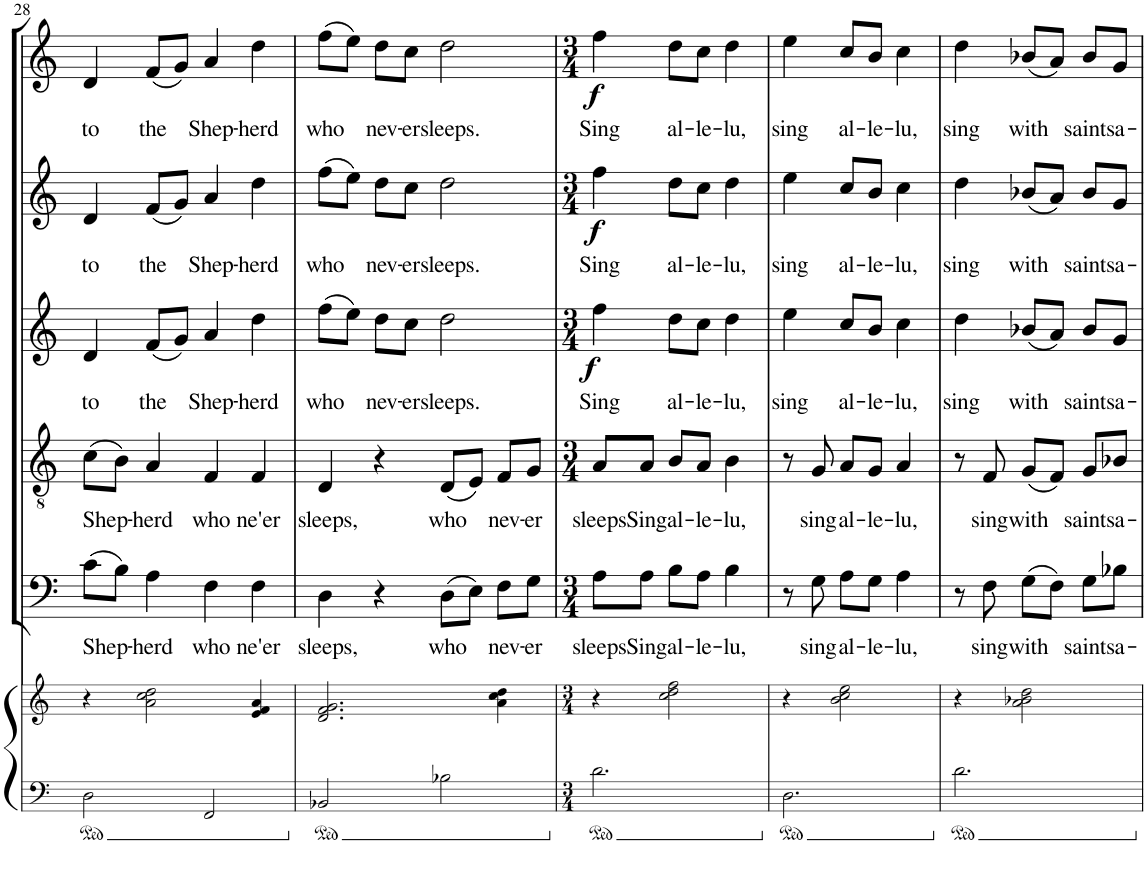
**kern	**kern	**kern	**text	**kern	**text	**kern	**text	**dynam	**kern	**text	**dynam	**kern	**text	**dynam
*part7	*part6	*part5	*part5	*part4	*part4	*part3	*part3	*part3	*part2	*part2	*part2	*part1	*part1	*part1
*staff7	*staff6	*staff5	*staff5	*staff4	*staff4	*staff3	*staff3	*staff3	*staff2	*staff2	*staff2	*staff1	*staff1	*staff1
*I"LH	*I"RH	*I"Bassi	*	*I"Tenori	*	*I"Contralti	*	*	*I"Soprani II	*	*	*I"Soprani I	*	*
!!LO:PB:g=z
*clefF4	*clefG2	*clefF4	*	*clefGv2	*	*clefG2	*	*	*clefG2	*	*	*clefG2	*	*
*	*	*	*	*	*	*	*	*	*	*	*	*Trd1c2	*	*
*k[]	*k[]	*k[]	*	*k[]	*	*k[]	*	*	*k[]	*	*	*k[]	*	*
*M4/4	*M4/4	*M4/4	*	*M4/4	*	*M4/4	*	*	*M4/4	*	*	*M4/4	*	*
*ped	*	*	*	*	*	*	*	*	*	*	*	*	*	*
=28	=28	=28	=28	=28	=28	=28	=28	=28	=28	=28	=28	=28	=28	=28
!	!	!	!LO:LY:b	!	!LO:LY:b	!	!LO:LY:b	!	!	!LO:LY:b	!	!	!LO:LY:b	!
2D\	4r	(8c\L	Shep-	(8c\L	Shep-	4d/	to	.	4d/	to	.	4d/	to	.
.	.	8B\J)	.	8B\J)	.	.	.	.	.	.	.	.	.	.
!	!	!	!LO:LY:b	!	!LO:LY:b	!	!LO:LY:b	!	!	!LO:LY:b	!	!	!LO:LY:b	!
.	2a\ 2cc\ 2dd\	4A\	-herd	4A/	-herd	(8f/L	the	.	(8f/L	the	.	(8f/L	the	.
.	.	.	.	.	.	8g/J)	.	.	8g/J)	.	.	8g/J)	.	.
!	!	!	!LO:LY:b	!	!LO:LY:b	!	!LO:LY:b	!	!	!LO:LY:b	!	!	!LO:LY:b	!
2FF/	.	4F\	who	4F/	who	4a/	Shep-	.	4a/	Shep-	.	4a/	Shep-	.
!	!	!	!LO:LY:b	!	!LO:LY:b	!	!LO:LY:b	!	!	!LO:LY:b	!	!	!LO:LY:b	!
.	4e/ 4f/ 4a/	4F\	ne'er	4F/	ne'er	4dd\	-herd	.	4dd\	-herd	.	4dd\	-herd	.
=29	=29	=29	=29	=29	=29	=29	=29	=29	=29	=29	=29	=29	=29	=29
*Xped	*	*	*	*	*	*	*	*	*	*	*	*	*	*
*ped	*	*	*	*	*	*	*	*	*	*	*	*	*	*
!	!	!	!LO:LY:b	!	!LO:LY:b	!	!LO:LY:b	!	!	!LO:LY:b	!	!	!LO:LY:b	!
2BB-X/	2.d/ 2.f/ 2.g/	4D\	sleeps,	4D/	sleeps,	(8ff\L	who	.	(8ff\L	who	.	(8ff\L	who	.
.	.	.	.	.	.	8ee\J)	.	.	8ee\J)	.	.	8ee\J)	.	.
!	!	!	!	!	!	!	!LO:LY:b	!	!	!LO:LY:b	!	!	!LO:LY:b	!
.	.	4r	.	4r	.	8dd\L	nev-	.	8dd\L	nev-	.	8dd\L	nev-	.
!	!	!	!	!	!	!	!LO:LY:b	!	!	!LO:LY:b	!	!	!LO:LY:b	!
.	.	.	.	.	.	8cc\J	-er	.	8cc\J	-er	.	8cc\J	-er	.
!	!	!	!LO:LY:b	!	!LO:LY:b	!	!LO:LY:b	!	!	!LO:LY:b	!	!	!LO:LY:b	!
2B-X\	.	(8D\L	who	(8D/L	who	2dd\	sleeps.	.	2dd\	sleeps.	.	2dd\	sleeps.	.
.	.	8E\J)	.	8E/J)	.	.	.	.	.	.	.	.	.	.
!	!	!	!LO:LY:b	!	!LO:LY:b	!	!	!	!	!	!	!	!	!
.	4a\ 4cc\ 4dd\	8F\L	nev-	8F/L	nev-	.	.	.	.	.	.	.	.	.
!	!	!	!LO:LY:b	!	!LO:LY:b	!	!	!	!	!	!	!	!	!
.	.	8G\J	-er	8G/J	-er	.	.	.	.	.	.	.	.	.
=30	=30	=30	=30	=30	=30	=30	=30	=30	=30	=30	=30	=30	=30	=30
*M3/4	*M3/4	*M3/4	*	*M3/4	*	*M3/4	*	*	*M3/4	*	*	*M3/4	*	*
*Xped	*	*	*	*	*	*	*	*	*	*	*	*	*	*
*ped	*	*	*	*	*	*	*	*	*	*	*	*	*	*
!	!	!	!LO:LY:b	!	!LO:LY:b	!	!LO:LY:b	!LO:DY:b	!	!LO:LY:b	!LO:DY:b	!	!LO:LY:b	!LO:DY:b
2.d\	4r	8A\L	sleeps	8A/L	sleeps	4ff\	Sing	f	4ff\	Sing	f	4ff\	Sing	f
!	!	!	!LO:LY:b	!	!LO:LY:b	!	!	!	!	!	!	!	!	!
.	.	8A\J	Sing	8A/J	Sing	.	.	.	.	.	.	.	.	.
!	!	!	!LO:LY:b	!	!LO:LY:b	!	!LO:LY:b	!	!	!LO:LY:b	!	!	!LO:LY:b	!
.	2cc\ 2dd\ 2ff\	8B\L	al-	8B/L	al-	8dd\L	al-	.	8dd\L	al-	.	8dd\L	al-	.
!	!	!	!LO:LY:b	!	!LO:LY:b	!	!LO:LY:b	!	!	!LO:LY:b	!	!	!LO:LY:b	!
.	.	8A\J	-le-	8A/J	-le-	8cc\J	-le-	.	8cc\J	-le-	.	8cc\J	-le-	.
!	!	!	!LO:LY:b	!	!LO:LY:b	!	!LO:LY:b	!	!	!LO:LY:b	!	!	!LO:LY:b	!
.	.	4B\	-lu,	4B\	-lu,	4dd\	-lu,	.	4dd\	-lu,	.	4dd\	-lu,	.
=31	=31	=31	=31	=31	=31	=31	=31	=31	=31	=31	=31	=31	=31	=31
*Xped	*	*	*	*	*	*	*	*	*	*	*	*	*	*
*ped	*	*	*	*	*	*	*	*	*	*	*	*	*	*
!	!	!	!	!	!	!	!LO:LY:b	!	!	!LO:LY:b	!	!	!LO:LY:b	!
2.D\	4r	8r	.	8r	.	4ee\	sing	.	4ee\	sing	.	4ee\	sing	.
!	!	!	!LO:LY:b	!	!LO:LY:b	!	!	!	!	!	!	!	!	!
.	.	8G\	sing	8G/	sing	.	.	.	.	.	.	.	.	.
!	!	!	!LO:LY:b	!	!LO:LY:b	!	!LO:LY:b	!	!	!LO:LY:b	!	!	!LO:LY:b	!
.	2b\ 2cc\ 2ee\	8A\L	al-	8A/L	al-	8cc/L	al-	.	8cc/L	al-	.	8cc/L	al-	.
!	!	!	!LO:LY:b	!	!LO:LY:b	!	!LO:LY:b	!	!	!LO:LY:b	!	!	!LO:LY:b	!
.	.	8G\J	-le-	8G/J	-le-	8b/J	-le-	.	8b/J	-le-	.	8b/J	-le-	.
!	!	!	!LO:LY:b	!	!LO:LY:b	!	!LO:LY:b	!	!	!LO:LY:b	!	!	!LO:LY:b	!
.	.	4A\	-lu,	4A/	-lu,	4cc\	-lu,	.	4cc\	-lu,	.	4cc\	-lu,	.
=32	=32	=32	=32	=32	=32	=32	=32	=32	=32	=32	=32	=32	=32	=32
*Xped	*	*	*	*	*	*	*	*	*	*	*	*	*	*
*ped	*	*	*	*	*	*	*	*	*	*	*	*	*	*
!	!	!	!	!	!	!	!LO:LY:b	!	!	!LO:LY:b	!	!	!LO:LY:b	!
2.d\	4r	8r	.	8r	.	4dd\	sing	.	4dd\	sing	.	4dd\	sing	.
!	!	!	!LO:LY:b	!	!LO:LY:b	!	!	!	!	!	!	!	!	!
.	.	8F\	sing	8F/	sing	.	.	.	.	.	.	.	.	.
!	!	!	!LO:LY:b	!	!LO:LY:b	!	!LO:LY:b	!	!	!LO:LY:b	!	!	!LO:LY:b	!
.	2a\ 2b-X\ 2dd\	(8G\L	with	(8G/L	with	(8b-X/L	with	.	(8b-X/L	with	.	(8b-X/L	with	.
.	.	8F\J)	.	8F/J)	.	8a/J)	.	.	8a/J)	.	.	8a/J)	.	.
!	!	!	!LO:LY:b	!	!LO:LY:b	!	!LO:LY:b	!	!	!LO:LY:b	!	!	!LO:LY:b	!
.	.	8G\L	saints	8G/L	saints	8b-/L	saints	.	8b-/L	saints	.	8b-/L	saints	.
!	!	!	!LO:LY:b	!	!LO:LY:b	!	!LO:LY:b	!	!	!LO:LY:b	!	!	!LO:LY:b	!
.	.	8B-X\J	a-	8B-X/J	a-	8g/J	a-	.	8g/J	a-	.	8g/J	a-	.
*Xped	*	*	*	*	*	*	*	*	*	*	*	*	*	*
=	=	=	=	=	=	=	=	=	=	=	=	=	=	=
*-	*-	*-	*-	*-	*-	*-	*-	*-	*-	*-	*-	*-	*-	*-
